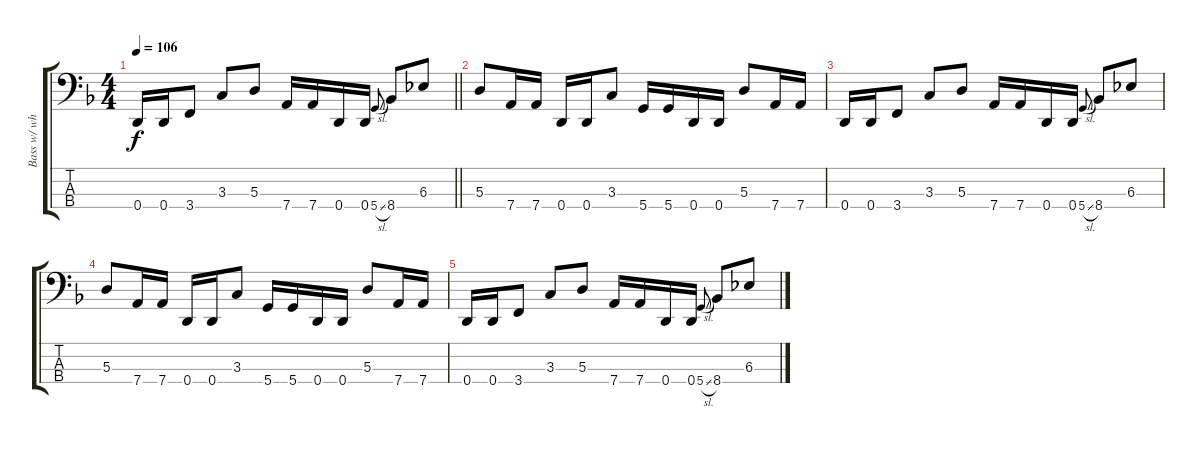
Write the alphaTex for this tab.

\track ("Bass w/ whammy, auto-wah, delay and fuzz" "Bass w/ wh") {instrument electricbasspick}
\staff {score tabs}
\tuning (G2 D2 A1 D1) {hide}
\ts (4 4)
\tempo 106
\clef f4
\barLineRight lightlight
\ks dminor
0.4.16{dy f} 0.4.16 3.4.8 3.3.8 5.3.8 7.4.16 7.4.16 0.4.16 0.4.16 5.4{sl}.8{gr onbeat} 8.4.8 6.3.8 |
5.3.8 7.4.16 7.4.16 0.4.16 0.4.16 3.3.8 5.4.16 5.4.16 0.4.16 0.4.16 5.3.8 7.4.16 7.4.16 |
0.4.16 0.4.16 3.4.8 3.3.8 5.3.8 7.4.16 7.4.16 0.4.16 0.4.16 5.4{sl}.8{gr onbeat} 8.4.8 6.3.8 |
5.3.8 7.4.16 7.4.16 0.4.16 0.4.16 3.3.8 5.4.16 5.4.16 0.4.16 0.4.16 5.3.8 7.4.16 7.4.16 |
0.4.16 0.4.16 3.4.8 3.3.8 5.3.8 7.4.16 7.4.16 0.4.16 0.4.16 5.4{sl}.8{gr onbeat} 8.4.8 6.3.8
